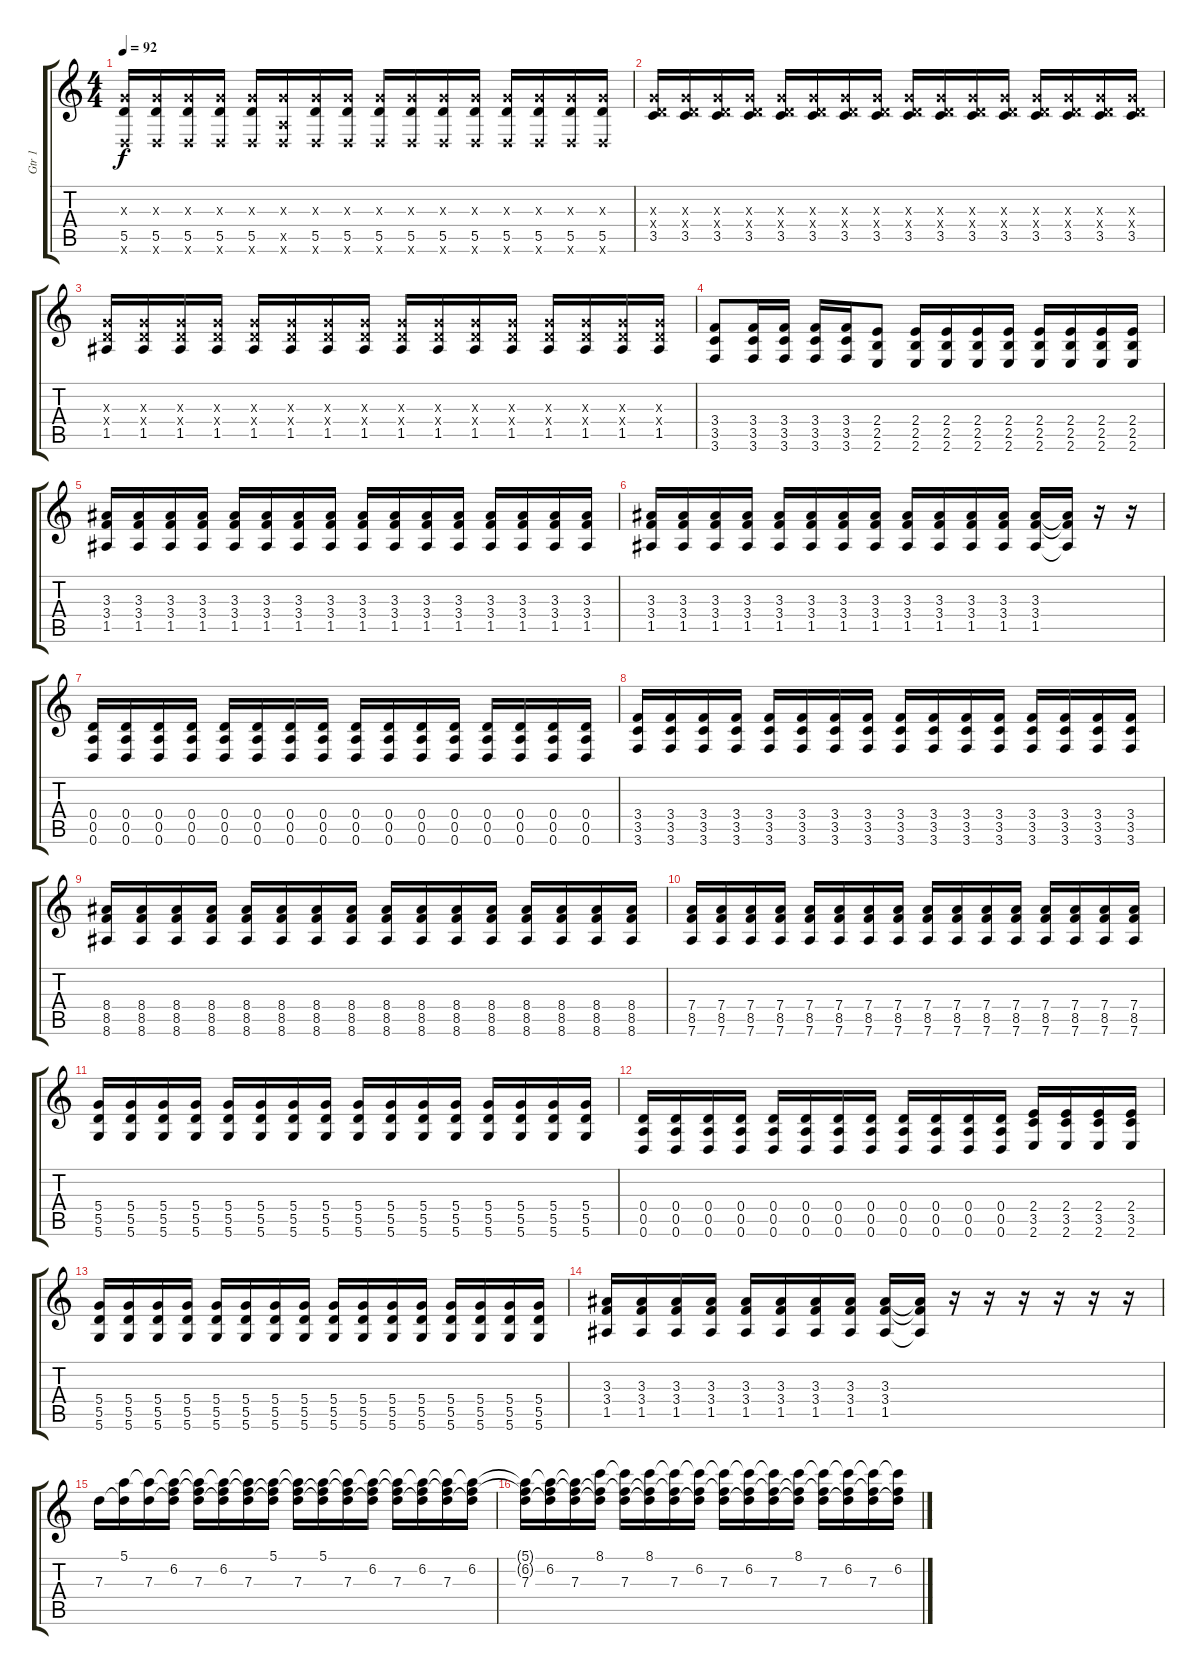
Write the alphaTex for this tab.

\track ("Gtr 1" "Gtr 1") {instrument distortionguitar}
\staff {score tabs}
\tuning (E4 B3 G3 D3 A2 D2) {hide}
\ts (4 4)
\tempo 92
\clef g2
\ks c
(0.3{x} 5.5 0.6{x}).16{dy f volume 10} (0.3{x} 5.5 0.6{x}).16 (0.3{x} 5.5 0.6{x}).16 (0.3{x} 5.5 0.6{x}).16 (0.3{x} 5.5 0.6{x}).16 (0.3{x} 0.5{x} 0.6{x}).16 (0.3{x} 5.5 0.6{x}).16 (0.3{x} 5.5 0.6{x}).16 (0.3{x} 5.5 0.6{x}).16 (0.3{x} 5.5 0.6{x}).16 (0.3{x} 5.5 0.6{x}).16 (0.3{x} 5.5 0.6{x}).16 (0.3{x} 5.5 0.6{x}).16 (0.3{x} 5.5 0.6{x}).16 (0.3{x} 5.5 0.6{x}).16 (0.3{x} 5.5 0.6{x}).16 |
(0.3{x} 0.4{x} 3.5).16 (0.3{x} 0.4{x} 3.5).16 (0.3{x} 0.4{x} 3.5).16 (0.3{x} 0.4{x} 3.5).16 (0.3{x} 0.4{x} 3.5).16 (0.3{x} 0.4{x} 3.5).16 (0.3{x} 0.4{x} 3.5).16 (0.3{x} 0.4{x} 3.5).16 (0.3{x} 0.4{x} 3.5).16 (0.3{x} 0.4{x} 3.5).16 (0.3{x} 0.4{x} 3.5).16 (0.3{x} 0.4{x} 3.5).16 (0.3{x} 0.4{x} 3.5).16 (0.3{x} 0.4{x} 3.5).16 (0.3{x} 0.4{x} 3.5).16 (0.3{x} 0.4{x} 3.5).16 |
(0.3{x} 0.4{x} 1.5).16 (0.3{x} 0.4{x} 1.5).16 (0.3{x} 0.4{x} 1.5).16 (0.3{x} 0.4{x} 1.5).16 (0.3{x} 0.4{x} 1.5).16 (0.3{x} 0.4{x} 1.5).16 (0.3{x} 0.4{x} 1.5).16 (0.3{x} 0.4{x} 1.5).16 (0.3{x} 0.4{x} 1.5).16 (0.3{x} 0.4{x} 1.5).16 (0.3{x} 0.4{x} 1.5).16 (0.3{x} 0.4{x} 1.5).16 (0.3{x} 0.4{x} 1.5).16 (0.3{x} 0.4{x} 1.5).16 (0.3{x} 0.4{x} 1.5).16 (0.3{x} 0.4{x} 1.5).16 |
(3.4 3.5 3.6).8{volume 13 instrument distortionguitar} (3.4 3.5 3.6).16 (3.4 3.5 3.6).16 (3.4 3.5 3.6).16 (3.4 3.5 3.6).16 (2.4 2.5 2.6).8 (2.4 2.5 2.6).16 (2.4 2.5 2.6).16 (2.4 2.5 2.6).16 (2.4 2.5 2.6).16 (2.4 2.5 2.6).16 (2.4 2.5 2.6).16 (2.4 2.5 2.6).16 (2.4 2.5 2.6).16 |
(3.3 3.4 1.5).16 (3.3 3.4 1.5).16 (3.3 3.4 1.5).16 (3.3 3.4 1.5).16 (3.3 3.4 1.5).16 (3.3 3.4 1.5).16 (3.3 3.4 1.5).16 (3.3 3.4 1.5).16 (3.3 3.4 1.5).16 (3.3 3.4 1.5).16 (3.3 3.4 1.5).16 (3.3 3.4 1.5).16 (3.3 3.4 1.5).16 (3.3 3.4 1.5).16 (3.3 3.4 1.5).16 (3.3 3.4 1.5).16 |
(3.3 3.4 1.5).16 (3.3 3.4 1.5).16 (3.3 3.4 1.5).16 (3.3 3.4 1.5).16 (3.3 3.4 1.5).16 (3.3 3.4 1.5).16 (3.3 3.4 1.5).16 (3.3 3.4 1.5).16 (3.3 3.4 1.5).16 (3.3 3.4 1.5).16 (3.3 3.4 1.5).16 (3.3 3.4 1.5).16 (3.3 3.4 1.5).16 (3.3{t} 3.4{t} 1.5{t}).16 r.16 r.16 |
(0.4 0.5 0.6).16 (0.4 0.5 0.6).16 (0.4 0.5 0.6).16 (0.4 0.5 0.6).16 (0.4 0.5 0.6).16 (0.4 0.5 0.6).16 (0.4 0.5 0.6).16 (0.4 0.5 0.6).16 (0.4 0.5 0.6).16 (0.4 0.5 0.6).16 (0.4 0.5 0.6).16 (0.4 0.5 0.6).16 (0.4 0.5 0.6).16 (0.4 0.5 0.6).16 (0.4 0.5 0.6).16 (0.4 0.5 0.6).16 |
(3.4 3.5 3.6).16 (3.4 3.5 3.6).16 (3.4 3.5 3.6).16 (3.4 3.5 3.6).16 (3.4 3.5 3.6).16 (3.4 3.5 3.6).16 (3.4 3.5 3.6).16 (3.4 3.5 3.6).16 (3.4 3.5 3.6).16 (3.4 3.5 3.6).16 (3.4 3.5 3.6).16 (3.4 3.5 3.6).16 (3.4 3.5 3.6).16 (3.4 3.5 3.6).16 (3.4 3.5 3.6).16 (3.4 3.5 3.6).16 |
(8.4 8.5 8.6).16 (8.4 8.5 8.6).16 (8.4 8.5 8.6).16 (8.4 8.5 8.6).16 (8.4 8.5 8.6).16 (8.4 8.5 8.6).16 (8.4 8.5 8.6).16 (8.4 8.5 8.6).16 (8.4 8.5 8.6).16 (8.4 8.5 8.6).16 (8.4 8.5 8.6).16 (8.4 8.5 8.6).16 (8.4 8.5 8.6).16 (8.4 8.5 8.6).16 (8.4 8.5 8.6).16 (8.4 8.5 8.6).16 |
(7.4 8.5 7.6).16 (7.4 8.5 7.6).16 (7.4 8.5 7.6).16 (7.4 8.5 7.6).16 (7.4 8.5 7.6).16 (7.4 8.5 7.6).16 (7.4 8.5 7.6).16 (7.4 8.5 7.6).16 (7.4 8.5 7.6).16 (7.4 8.5 7.6).16 (7.4 8.5 7.6).16 (7.4 8.5 7.6).16 (7.4 8.5 7.6).16 (7.4 8.5 7.6).16 (7.4 8.5 7.6).16 (7.4 8.5 7.6).16 |
(5.4 5.5 5.6).16 (5.4 5.5 5.6).16 (5.4 5.5 5.6).16 (5.4 5.5 5.6).16 (5.4 5.5 5.6).16 (5.4 5.5 5.6).16 (5.4 5.5 5.6).16 (5.4 5.5 5.6).16 (5.4 5.5 5.6).16 (5.4 5.5 5.6).16 (5.4 5.5 5.6).16 (5.4 5.5 5.6).16 (5.4 5.5 5.6).16 (5.4 5.5 5.6).16 (5.4 5.5 5.6).16 (5.4 5.5 5.6).16 |
(0.4 0.5 0.6).16 (0.4 0.5 0.6).16 (0.4 0.5 0.6).16 (0.4 0.5 0.6).16 (0.4 0.5 0.6).16 (0.4 0.5 0.6).16 (0.4 0.5 0.6).16 (0.4 0.5 0.6).16 (0.4 0.5 0.6).16 (0.4 0.5 0.6).16 (0.4 0.5 0.6).16 (0.4 0.5 0.6).16 (2.4 3.5 2.6).16 (2.4 3.5 2.6).16 (2.4 3.5 2.6).16 (2.4 3.5 2.6).16 |
(5.4 5.5 5.6).16 (5.4 5.5 5.6).16 (5.4 5.5 5.6).16 (5.4 5.5 5.6).16 (5.4 5.5 5.6).16 (5.4 5.5 5.6).16 (5.4 5.5 5.6).16 (5.4 5.5 5.6).16 (5.4 5.5 5.6).16 (5.4 5.5 5.6).16 (5.4 5.5 5.6).16 (5.4 5.5 5.6).16 (5.4 5.5 5.6).16 (5.4 5.5 5.6).16 (5.4 5.5 5.6).16 (5.4 5.5 5.6).16 |
(3.3 3.4 1.5).16 (3.3 3.4 1.5).16 (3.3 3.4 1.5).16 (3.3 3.4 1.5).16 (3.3 3.4 1.5).16 (3.3 3.4 1.5).16 (3.3 3.4 1.5).16 (3.3 3.4 1.5).16 (3.3 3.4 1.5).16 (3.3{t} 3.4{t} 1.5{t}).16 r.16 r.16 r.16 r.16 r.16 r.16 |
7.3.16{volume 10 instrument electricguitarclean} (5.1 7.3{t}).16 (5.1{t} 7.3).16 (5.1{t} 6.2 7.3{t}).16 (5.1{t} 6.2{t} 7.3).16 (5.1{t} 6.2 7.3{t}).16 (5.1{t} 6.2{t} 7.3).16 (5.1 6.2{t} 7.3{t}).16 (5.1{t} 6.2{t} 7.3).16 (5.1 6.2{t} 7.3{t}).16 (5.1{t} 6.2{t} 7.3).16 (5.1{t} 6.2 7.3{t}).16 (5.1{t} 6.2{t} 7.3).16 (5.1{t} 6.2 7.3{t}).16 (5.1{t} 6.2{t} 7.3).16 (5.1{t} 6.2 7.3{t}).16 |
(5.1{t} 6.2{t} 7.3).16 (5.1{t} 6.2 7.3{t}).16 (5.1{t} 6.2{t} 7.3).16 (8.1 6.2{t} 7.3{t}).16 (8.1{t} 6.2{t} 7.3).16 (8.1 6.2{t} 7.3{t}).16 (8.1{t} 6.2{t} 7.3).16 (8.1{t} 6.2 7.3{t}).16 (8.1{t} 6.2{t} 7.3).16 (8.1{t} 6.2 7.3{t}).16 (8.1{t} 6.2{t} 7.3).16 (8.1 6.2{t} 7.3{t}).16 (8.1{t} 6.2{t} 7.3).16 (8.1{t} 6.2 7.3{t}).16 (8.1{t} 6.2{t} 7.3).16 (8.1{t} 6.2 7.3{t}).16
